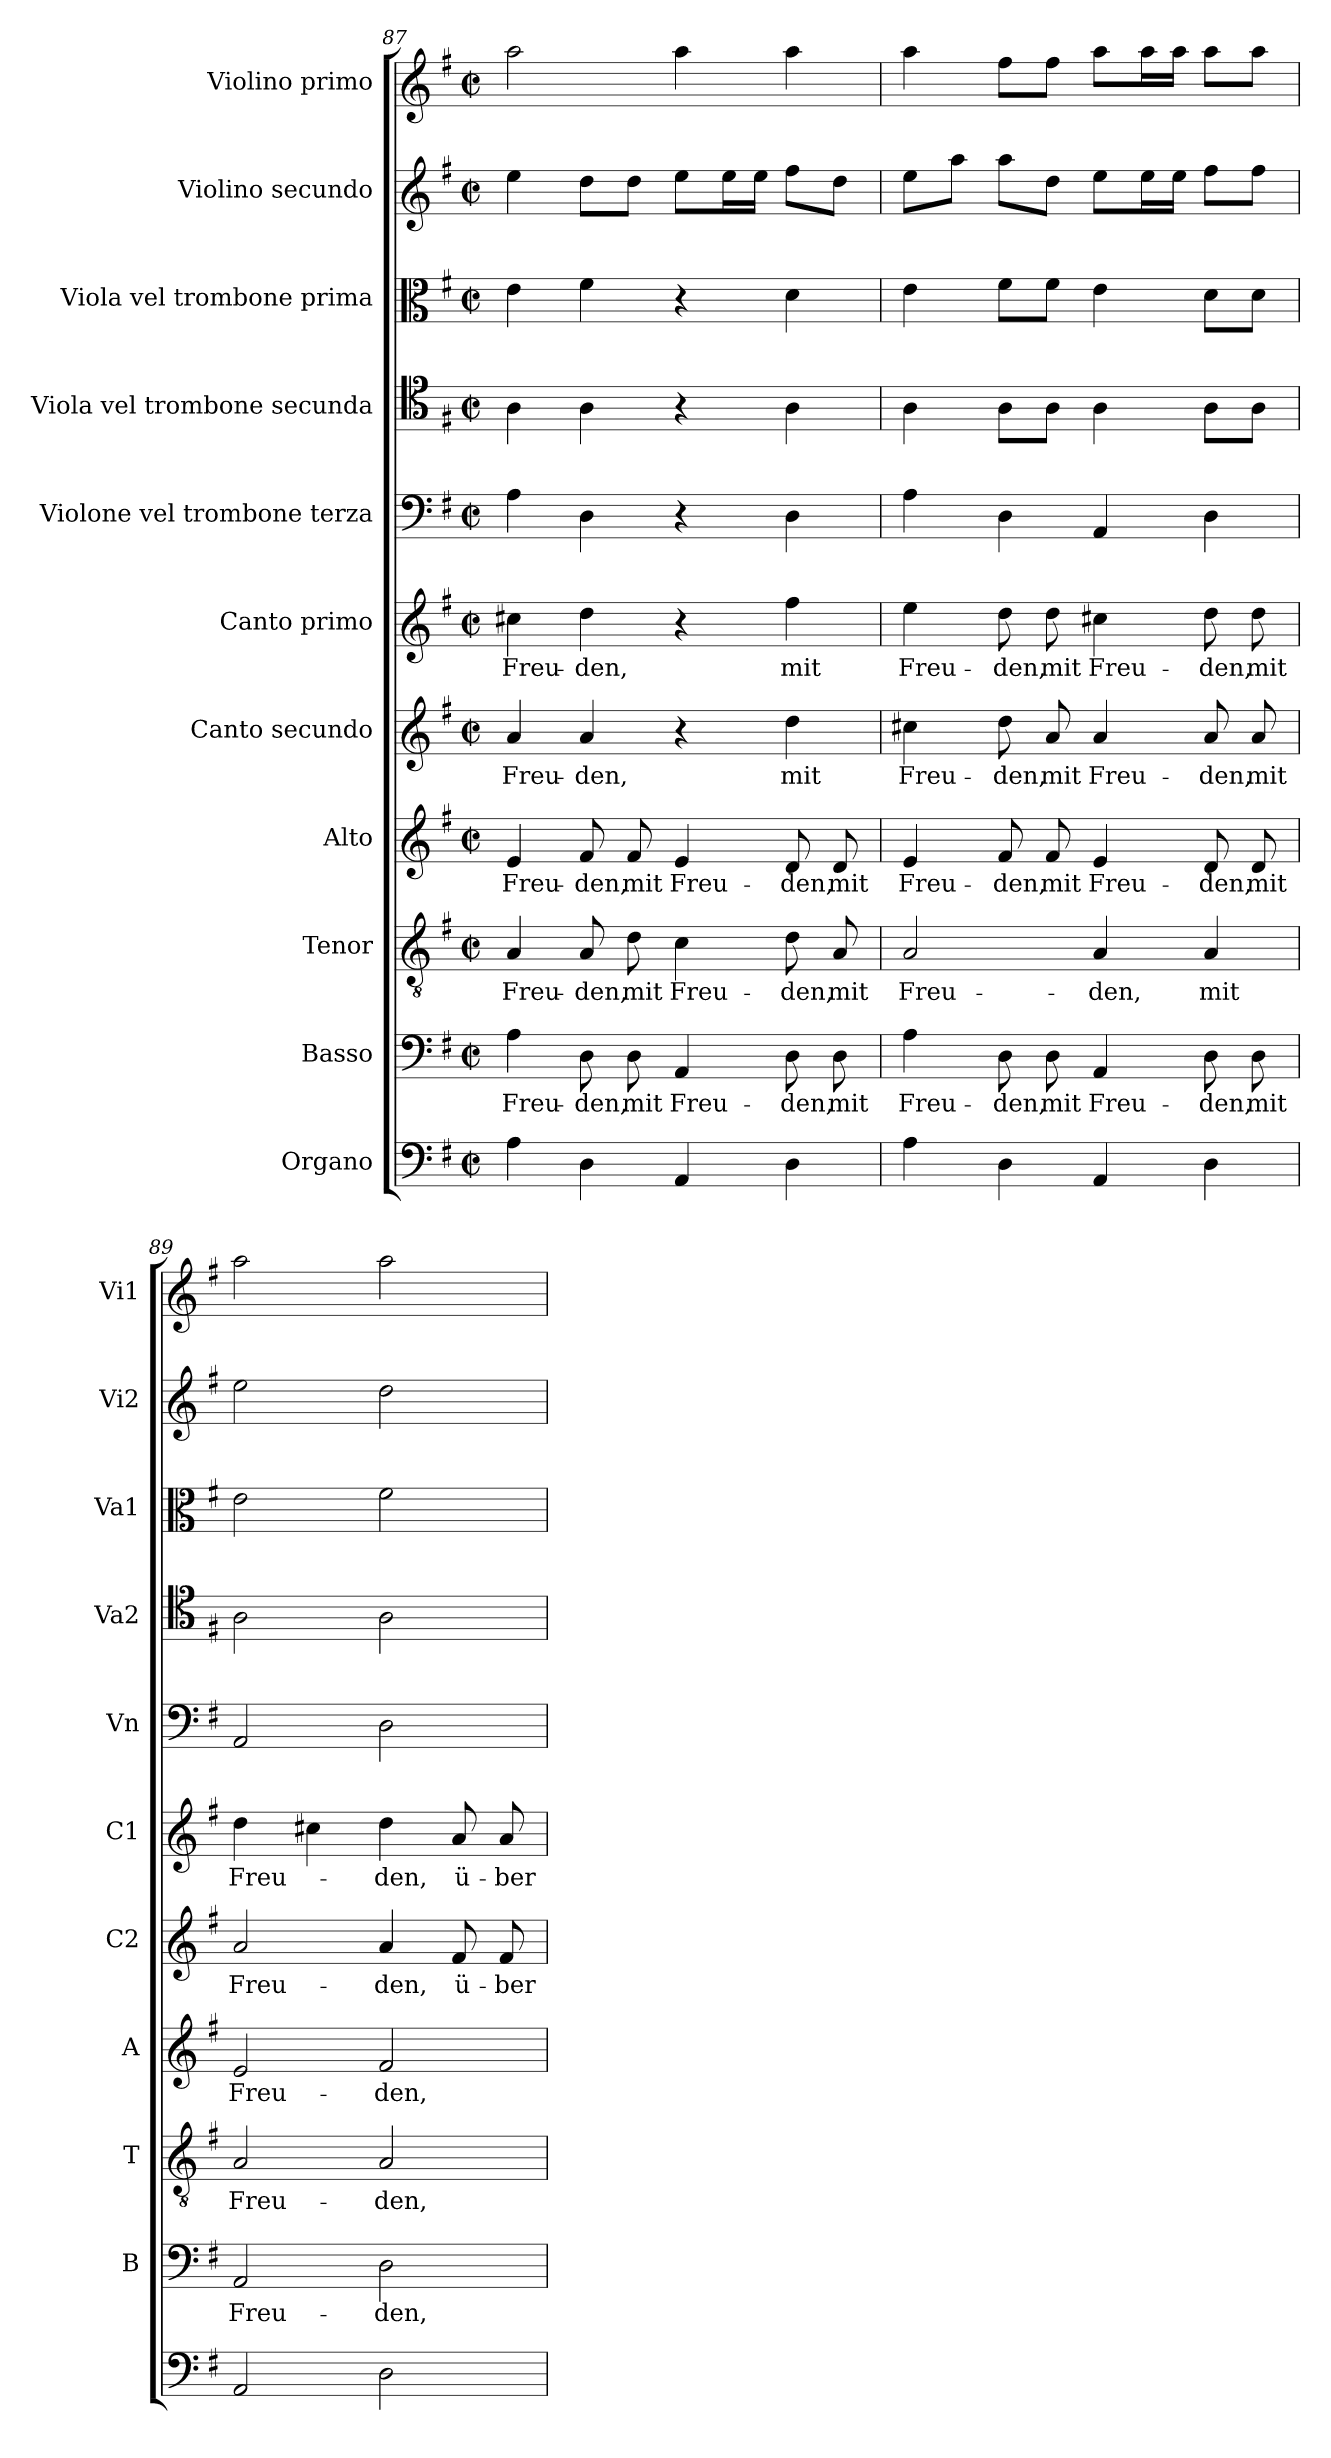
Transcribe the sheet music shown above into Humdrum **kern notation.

**kern	**kern	**text	**kern	**text	**kern	**text	**kern	**text	**kern	**text	**kern	**kern	**kern	**kern	**kern
*part11	*part10	*part10	*part9	*part9	*part8	*part8	*part7	*part7	*part6	*part6	*part5	*part4	*part3	*part2	*part1
*staff11	*staff10	*staff10	*staff9	*staff9	*staff8	*staff8	*staff7	*staff7	*staff6	*staff6	*staff5	*staff4	*staff3	*staff2	*staff1
*I"Organo	*I"Basso	*	*I"Tenor	*	*I"Alto	*	*I"Canto secundo	*	*I"Canto primo	*	*I"Violone vel trombone  terza	*I"Viola vel trombone secunda	*I"Viola vel trombone prima	*I"Violino secundo	*I"Violino primo
*	*I'B	*	*I'T	*	*I'A	*	*I'C2	*	*I'C1	*	*I'Vn	*I'Va2	*I'Va1	*I'Vi2	*I'Vi1
*clefF4	*clefF4	*	*clefGv2	*	*clefG2	*	*clefG2	*	*clefG2	*	*clefF4	*clefC4	*clefC3	*clefG2	*clefG2
*k[f#]	*k[f#]	*	*k[f#]	*	*k[f#]	*	*k[f#]	*	*k[f#]	*	*k[f#]	*k[f#]	*k[f#]	*k[f#]	*k[f#]
*G:	*G:	*	*G:	*	*G:	*	*G:	*	*G:	*	*G:	*G:	*G:	*G:	*G:
*M2/2	*M2/2	*	*M2/2	*	*M2/2	*	*M2/2	*	*M2/2	*	*M2/2	*M2/2	*M2/2	*M2/2	*M2/2
*met(c|)	*met(c|)	*	*met(c|)	*	*met(c|)	*	*met(c|)	*	*met(c|)	*	*met(c|)	*met(c|)	*met(c|)	*met(c|)	*met(c|)
=87	=87	=87	=87	=87	=87	=87	=87	=87	=87	=87	=87	=87	=87	=87	=87
!	!	!LO:LY:b	!	!	!	!	!	!	!	!	!	!	!	!	!
!	!	!	!	!LO:LY:b	!	!	!	!	!	!	!	!	!	!	!
!	!	!	!	!	!	!LO:LY:b	!	!	!	!	!	!	!	!	!
!	!	!	!	!	!	!	!	!LO:LY:b	!	!	!	!	!	!	!
!	!	!	!	!	!	!	!	!	!	!LO:LY:b	!	!	!	!	!
4A\	4A\	Freu-	4A/	Freu-	4e/	Freu-	4a/	Freu-	4cc#X\	Freu-	4A\	4A\	4e\	4ee\	2aa\
!	!	!LO:LY:b	!	!	!	!	!	!	!	!	!	!	!	!	!
!	!	!	!	!LO:LY:b	!	!	!	!	!	!	!	!	!	!	!
!	!	!	!	!	!	!LO:LY:b	!	!	!	!	!	!	!	!	!
!	!	!	!	!	!	!	!	!LO:LY:b	!	!	!	!	!	!	!
!	!	!	!	!	!	!	!	!	!	!LO:LY:b	!	!	!	!	!
4D\	8D\	-den,	8A/	-den,	8f#/	-den,	4a/	-den,	4dd\	-den,	4D\	4A\	4f#\	8dd\L	.
!	!	!LO:LY:b	!	!	!	!	!	!	!	!	!	!	!	!	!
!	!	!	!	!LO:LY:b	!	!	!	!	!	!	!	!	!	!	!
!	!	!	!	!	!	!LO:LY:b	!	!	!	!	!	!	!	!	!
.	8D\	mit	8d\	mit	8f#/	mit	.	.	.	.	.	.	.	8dd\J	.
!	!	!LO:LY:b	!	!	!	!	!	!	!	!	!	!	!	!	!
!	!	!	!	!LO:LY:b	!	!	!	!	!	!	!	!	!	!	!
!	!	!	!	!	!	!LO:LY:b	!	!	!	!	!	!	!	!	!
4AA/	4AA/	Freu-	4c\	Freu-	4e/	Freu-	4r	.	4r	.	4r	4r	4r	8ee\L	4aa\
.	.	.	.	.	.	.	.	.	.	.	.	.	.	16ee\L	.
.	.	.	.	.	.	.	.	.	.	.	.	.	.	16ee\JJ	.
!	!	!LO:LY:b	!	!	!	!	!	!	!	!	!	!	!	!	!
!	!	!	!	!LO:LY:b	!	!	!	!	!	!	!	!	!	!	!
!	!	!	!	!	!	!LO:LY:b	!	!	!	!	!	!	!	!	!
!	!	!	!	!	!	!	!	!LO:LY:b	!	!	!	!	!	!	!
!	!	!	!	!	!	!	!	!	!	!LO:LY:b	!	!	!	!	!
4D\	8D\	-den,	8d\	-den,	8d/	-den,	4dd\	mit	4ff#\	mit	4D\	4A\	4d\	8ff#\L	4aa\
!	!	!LO:LY:b	!	!	!	!	!	!	!	!	!	!	!	!	!
!	!	!	!	!LO:LY:b	!	!	!	!	!	!	!	!	!	!	!
!	!	!	!	!	!	!LO:LY:b	!	!	!	!	!	!	!	!	!
.	8D\	mit	8A/	mit	8d/	mit	.	.	.	.	.	.	.	8dd\J	.
=88	=88	=88	=88	=88	=88	=88	=88	=88	=88	=88	=88	=88	=88	=88	=88
!	!	!LO:LY:b	!	!	!	!	!	!	!	!	!	!	!	!	!
!	!	!	!	!LO:LY:b	!	!	!	!	!	!	!	!	!	!	!
!	!	!	!	!	!	!LO:LY:b	!	!	!	!	!	!	!	!	!
!	!	!	!	!	!	!	!	!LO:LY:b	!	!	!	!	!	!	!
!	!	!	!	!	!	!	!	!	!	!LO:LY:b	!	!	!	!	!
4A\	4A\	Freu-	2A/	Freu-	4e/	Freu-	4cc#X\	Freu-	4ee\	Freu-	4A\	4A\	4e\	8ee\L	4aa\
.	.	.	.	.	.	.	.	.	.	.	.	.	.	8aa\J	.
!	!	!LO:LY:b	!	!	!	!	!	!	!	!	!	!	!	!	!
!	!	!	!	!	!	!LO:LY:b	!	!	!	!	!	!	!	!	!
!	!	!	!	!	!	!	!	!LO:LY:b	!	!	!	!	!	!	!
!	!	!	!	!	!	!	!	!	!	!LO:LY:b	!	!	!	!	!
4D\	8D\	-den,	.	.	8f#/	-den,	8dd\	-den,	8dd\	-den,	4D\	8A\L	8f#\L	8aa\L	8ff#\L
!	!	!LO:LY:b	!	!	!	!	!	!	!	!	!	!	!	!	!
!	!	!	!	!	!	!LO:LY:b	!	!	!	!	!	!	!	!	!
!	!	!	!	!	!	!	!	!LO:LY:b	!	!	!	!	!	!	!
!	!	!	!	!	!	!	!	!	!	!LO:LY:b	!	!	!	!	!
.	8D\	mit	.	.	8f#/	mit	8a/	mit	8dd\	mit	.	8A\J	8f#\J	8dd\J	8ff#\J
!	!	!LO:LY:b	!	!	!	!	!	!	!	!	!	!	!	!	!
!	!	!	!	!LO:LY:b	!	!	!	!	!	!	!	!	!	!	!
!	!	!	!	!	!	!LO:LY:b	!	!	!	!	!	!	!	!	!
!	!	!	!	!	!	!	!	!LO:LY:b	!	!	!	!	!	!	!
!	!	!	!	!	!	!	!	!	!	!LO:LY:b	!	!	!	!	!
4AA/	4AA/	Freu-	4A/	-den,	4e/	Freu-	4a/	Freu-	4cc#X\	Freu-	4AA/	4A\	4e\	8ee\L	8aa\L
.	.	.	.	.	.	.	.	.	.	.	.	.	.	16ee\L	16aa\L
.	.	.	.	.	.	.	.	.	.	.	.	.	.	16ee\JJ	16aa\JJ
!	!	!LO:LY:b	!	!	!	!	!	!	!	!	!	!	!	!	!
!	!	!	!	!LO:LY:b	!	!	!	!	!	!	!	!	!	!	!
!	!	!	!	!	!	!LO:LY:b	!	!	!	!	!	!	!	!	!
!	!	!	!	!	!	!	!	!LO:LY:b	!	!	!	!	!	!	!
!	!	!	!	!	!	!	!	!	!	!LO:LY:b	!	!	!	!	!
4D\	8D\	-den,	4A/	mit	8d/	-den,	8a/	-den,	8dd\	-den,	4D\	8A\L	8d\L	8ff#\L	8aa\L
!	!	!LO:LY:b	!	!	!	!	!	!	!	!	!	!	!	!	!
!	!	!	!	!	!	!LO:LY:b	!	!	!	!	!	!	!	!	!
!	!	!	!	!	!	!	!	!LO:LY:b	!	!	!	!	!	!	!
!	!	!	!	!	!	!	!	!	!	!LO:LY:b	!	!	!	!	!
.	8D\	mit	.	.	8d/	mit	8a/	mit	8dd\	mit	.	8A\J	8d\J	8ff#\J	8aa\J
!!LO:PB:g=z
=89	=89	=89	=89	=89	=89	=89	=89	=89	=89	=89	=89	=89	=89	=89	=89
!	!	!LO:LY:b	!	!	!	!	!	!	!	!	!	!	!	!	!
!	!	!	!	!LO:LY:b	!	!	!	!	!	!	!	!	!	!	!
!	!	!	!	!	!	!LO:LY:b	!	!	!	!	!	!	!	!	!
!	!	!	!	!	!	!	!	!LO:LY:b	!	!	!	!	!	!	!
!	!	!	!	!	!	!	!	!	!	!LO:LY:b	!	!	!	!	!
2AA/	2AA/	Freu-	2A/	Freu-	2e/	Freu-	2a/	Freu-	4dd\	Freu-	2AA/	2A\	2e\	2ee\	2aa\
.	.	.	.	.	.	.	.	.	4cc#X\	.	.	.	.	.	.
!	!	!LO:LY:b	!	!	!	!	!	!	!	!	!	!	!	!	!
!	!	!	!	!LO:LY:b	!	!	!	!	!	!	!	!	!	!	!
!	!	!	!	!	!	!LO:LY:b	!	!	!	!	!	!	!	!	!
!	!	!	!	!	!	!	!	!LO:LY:b	!	!	!	!	!	!	!
!	!	!	!	!	!	!	!	!	!	!LO:LY:b	!	!	!	!	!
2D\	2D\	-den,	2A/	-den,	2f#/	-den,	4a/	-den,	4dd\	-den,	2D\	2A\	2f#\	2dd\	2aa\
!	!	!	!	!	!	!	!	!LO:LY:b	!	!	!	!	!	!	!
!	!	!	!	!	!	!	!	!	!	!LO:LY:b	!	!	!	!	!
.	.	.	.	.	.	.	8f#/	ü-	8a/	ü-	.	.	.	.	.
!	!	!	!	!	!	!	!	!LO:LY:b	!	!	!	!	!	!	!
!	!	!	!	!	!	!	!	!	!	!LO:LY:b	!	!	!	!	!
.	.	.	.	.	.	.	8f#/	-ber-	8a/	-ber-	.	.	.	.	.
=	=	=	=	=	=	=	=	=	=	=	=	=	=	=	=
*-	*-	*-	*-	*-	*-	*-	*-	*-	*-	*-	*-	*-	*-	*-	*-
